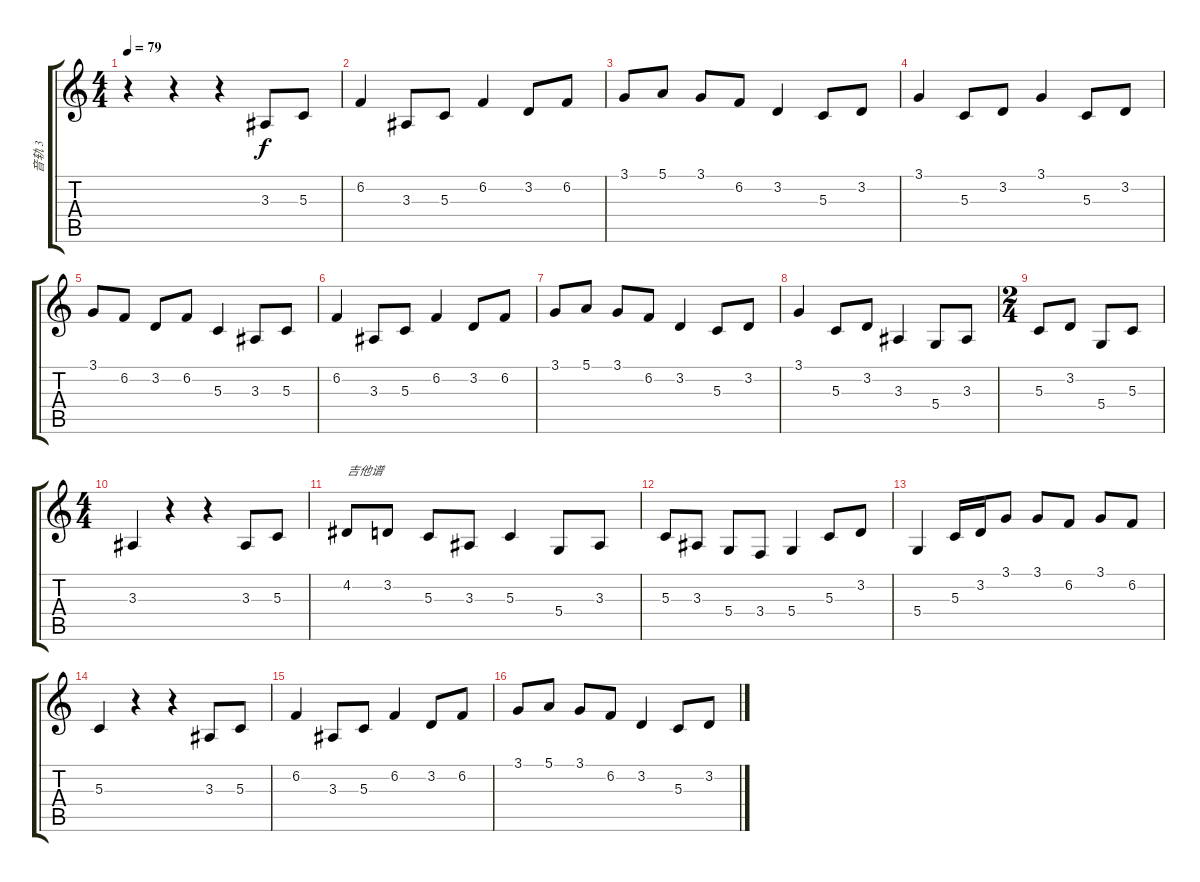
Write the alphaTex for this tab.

\track ("音轨 3" "音轨 3") {instrument lead5charang}
\staff {score tabs}
\tuning (E4 B3 G3 D3 A2 E2) {hide}
\ts (4 4)
\tempo 79
\clef g2
\ks c
r.4{dy f} r.4 r.4 3.3.8 5.3.8 |
6.2.4 3.3.8 5.3.8 6.2.4 3.2.8 6.2.8 |
3.1.8 5.1.8 3.1.8 6.2.8 3.2.4 5.3.8 3.2.8 |
3.1.4 5.3.8 3.2.8 3.1.4 5.3.8 3.2.8 |
3.1.8 6.2.8 3.2.8 6.2.8 5.3.4 3.3.8 5.3.8 |
6.2.4 3.3.8 5.3.8 6.2.4 3.2.8 6.2.8 |
3.1.8 5.1.8 3.1.8 6.2.8 3.2.4 5.3.8 3.2.8 |
3.1.4 5.3.8 3.2.8 3.3.4 5.4.8 3.3.8 |
\ts (2 4)
5.3.8 3.2.8 5.4.8 5.3.8 |
\ts (4 4)
3.3.4 r.4 r.4 3.3.8 5.3.8 |
4.2.8{txt "吉他谱"} 3.2.8 5.3.8 3.3.8 5.3.4 5.4.8 3.3.8 |
5.3.8 3.3.8 5.4.8 3.4.8 5.4.4 5.3.8 3.2.8 |
5.4.4 5.3.16 3.2.16 3.1.8 3.1.8 6.2.8 3.1.8 6.2.8 |
5.3.4 r.4 r.4 3.3.8 5.3.8 |
6.2.4 3.3.8 5.3.8 6.2.4 3.2.8 6.2.8 |
3.1.8 5.1.8 3.1.8 6.2.8 3.2.4 5.3.8 3.2.8
